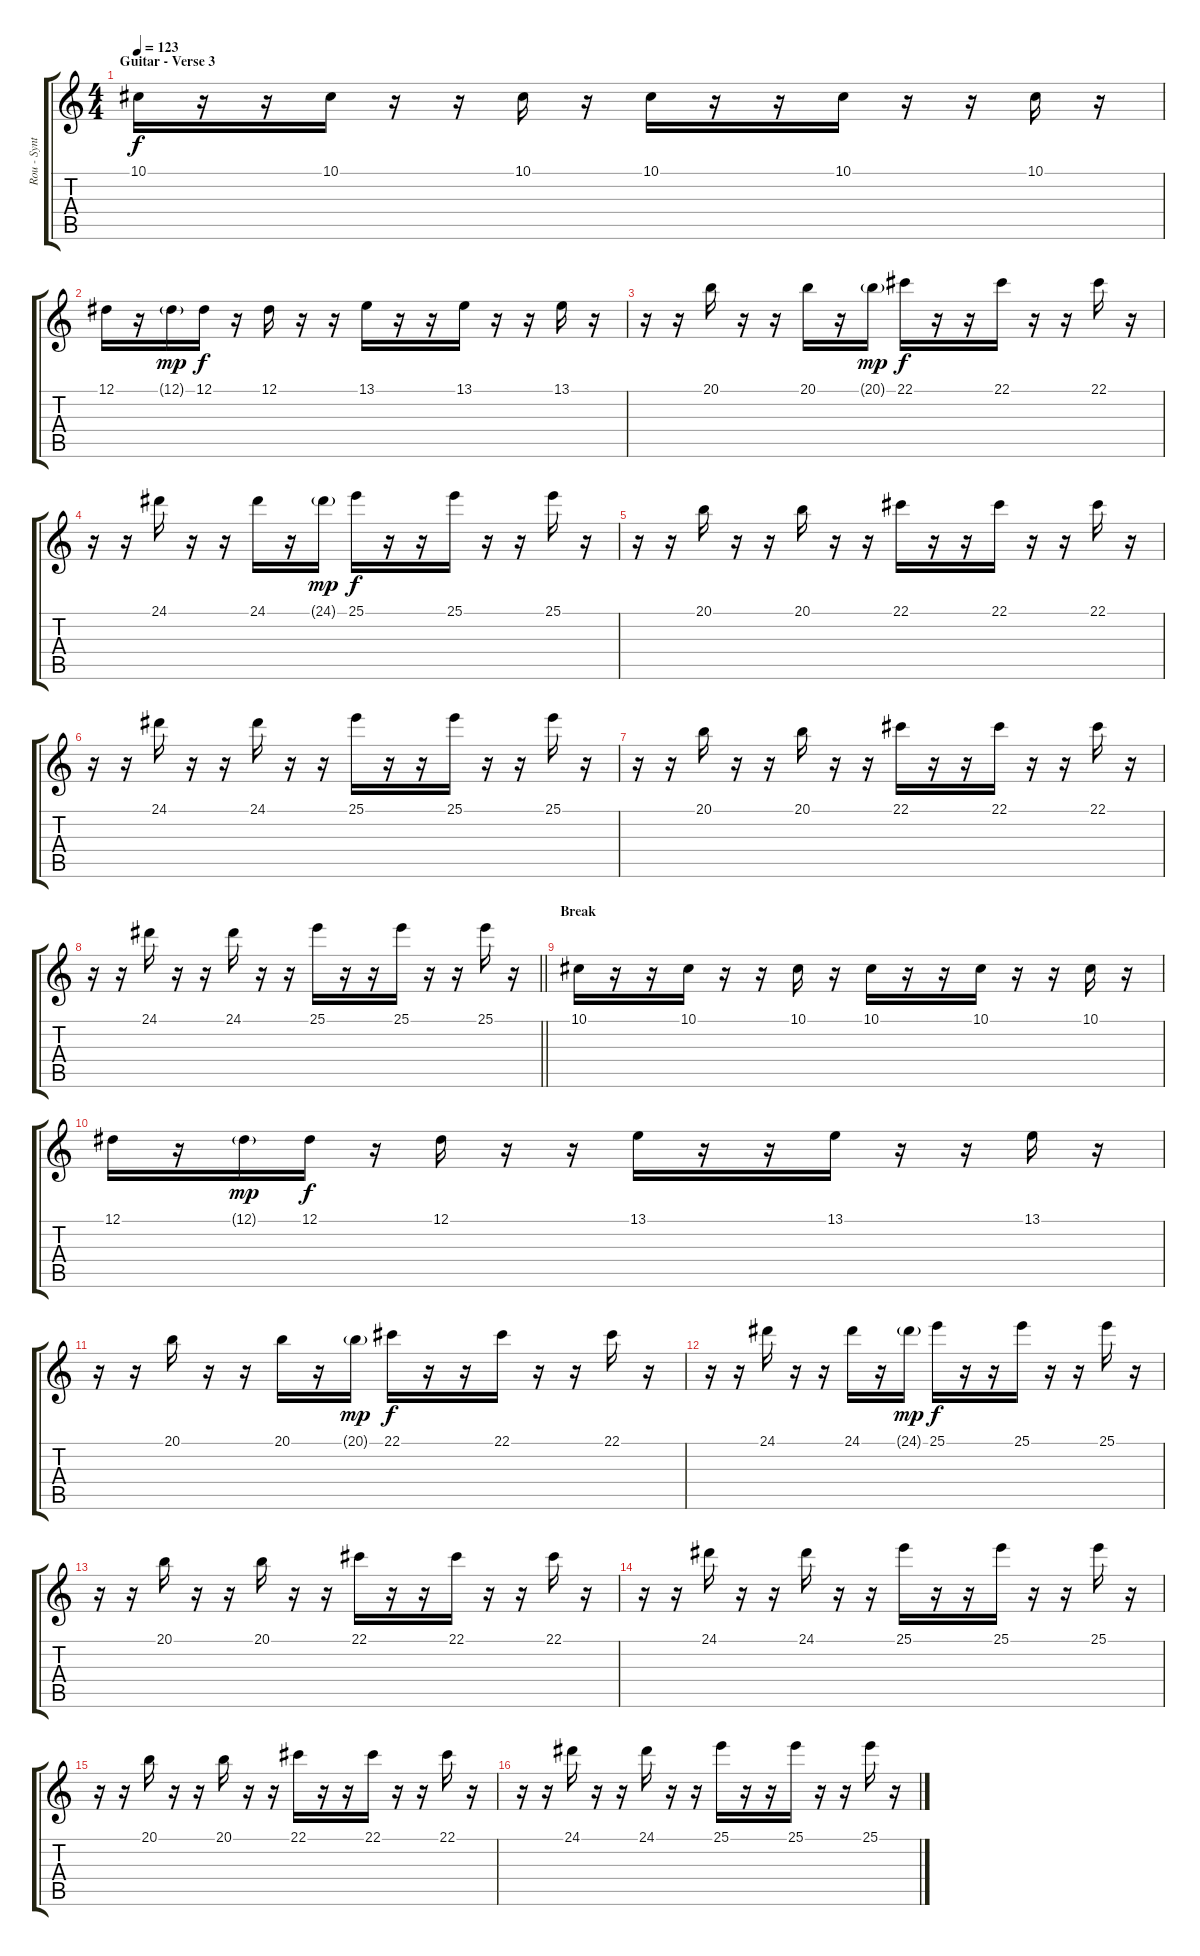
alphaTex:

\track ("Rou - Synth 4" "Rou - Synt") {instrument lead1square}
\staff {score tabs}
\tuning (Eb4 Bb3 Gb3 Db3 Ab2 Db2) {hide}
\ts (4 4)
\section ("" "Guitar - Verse 3")
\tempo 123
\clef g2
\ks c
10.1.16{dy f} r.16 r.16 10.1.16 r.16 r.16 10.1.16 r.16 10.1.16 r.16 r.16 10.1.16 r.16 r.16 10.1.16 r.16 |
12.1.16 r.16 12.1{g}.16{dy mp} 12.1.16{dy f} r.16 12.1.16 r.16 r.16 13.1.16 r.16 r.16 13.1.16 r.16 r.16 13.1.16 r.16 |
r.16 r.16 20.1.16 r.16 r.16 20.1.16 r.16 20.1{g}.16{dy mp} 22.1.16{dy f} r.16 r.16 22.1.16 r.16 r.16 22.1.16 r.16 |
r.16 r.16 24.1.16 r.16 r.16 24.1.16 r.16 24.1{g}.16{dy mp} 25.1.16{dy f} r.16 r.16 25.1.16 r.16 r.16 25.1.16 r.16 |
r.16 r.16 20.1.16 r.16 r.16 20.1.16 r.16 r.16 22.1.16 r.16 r.16 22.1.16 r.16 r.16 22.1.16 r.16 |
r.16 r.16 24.1.16 r.16 r.16 24.1.16 r.16 r.16 25.1.16 r.16 r.16 25.1.16 r.16 r.16 25.1.16 r.16 |
r.16 r.16 20.1.16 r.16 r.16 20.1.16 r.16 r.16 22.1.16 r.16 r.16 22.1.16 r.16 r.16 22.1.16 r.16 |
\barLineRight lightlight
r.16 r.16 24.1.16 r.16 r.16 24.1.16 r.16 r.16 25.1.16 r.16 r.16 25.1.16 r.16 r.16 25.1.16 r.16 |
\section ("" "Break")
10.1.16 r.16 r.16 10.1.16 r.16 r.16 10.1.16 r.16 10.1.16 r.16 r.16 10.1.16 r.16 r.16 10.1.16 r.16 |
12.1.16 r.16 12.1{g}.16{dy mp} 12.1.16{dy f} r.16 12.1.16 r.16 r.16 13.1.16 r.16 r.16 13.1.16 r.16 r.16 13.1.16 r.16 |
r.16 r.16 20.1.16 r.16 r.16 20.1.16 r.16 20.1{g}.16{dy mp} 22.1.16{dy f} r.16 r.16 22.1.16 r.16 r.16 22.1.16 r.16 |
r.16 r.16 24.1.16 r.16 r.16 24.1.16 r.16 24.1{g}.16{dy mp} 25.1.16{dy f} r.16 r.16 25.1.16 r.16 r.16 25.1.16 r.16 |
r.16 r.16 20.1.16 r.16 r.16 20.1.16 r.16 r.16 22.1.16 r.16 r.16 22.1.16 r.16 r.16 22.1.16 r.16 |
r.16 r.16 24.1.16 r.16 r.16 24.1.16 r.16 r.16 25.1.16 r.16 r.16 25.1.16 r.16 r.16 25.1.16 r.16 |
r.16 r.16 20.1.16 r.16 r.16 20.1.16 r.16 r.16 22.1.16 r.16 r.16 22.1.16 r.16 r.16 22.1.16 r.16 |
r.16 r.16 24.1.16 r.16 r.16 24.1.16 r.16 r.16 25.1.16 r.16 r.16 25.1.16 r.16 r.16 25.1.16 r.16
